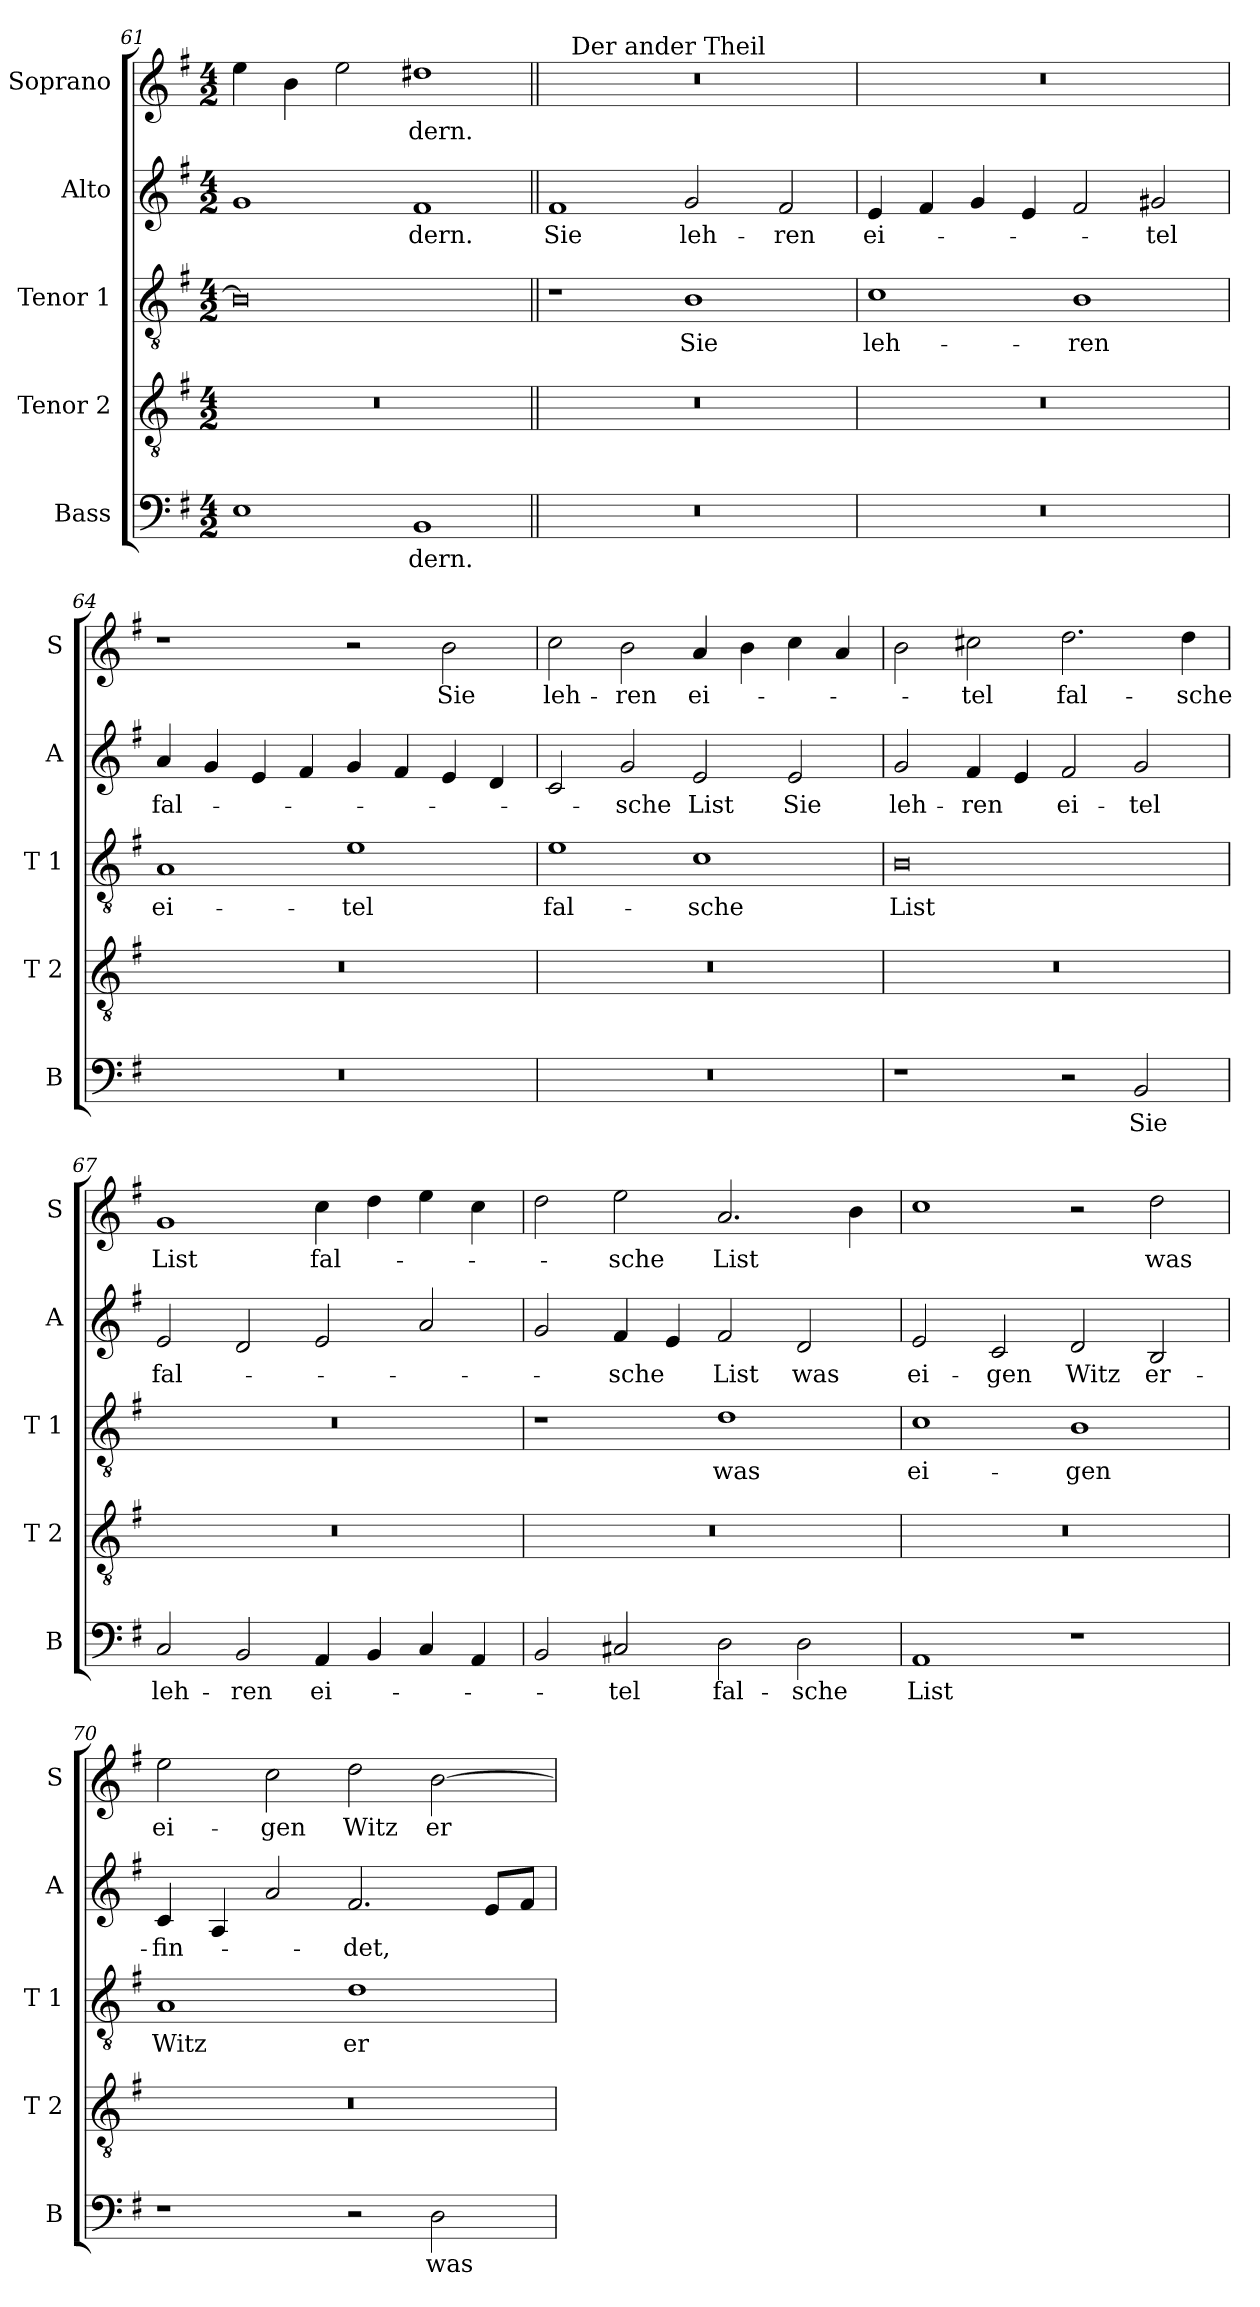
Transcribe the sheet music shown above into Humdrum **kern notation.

**kern	**text	**kern	**kern	**text	**kern	**text	**kern	**text
*part5	*part5	*part4	*part3	*part3	*part2	*part2	*part1	*part1
*staff5	*staff5	*staff4	*staff3	*staff3	*staff2	*staff2	*staff1	*staff1
*I"Bass	*	*I"Tenor 2	*I"Tenor 1	*	*I"Alto	*	*I"Soprano	*
*I'B	*	*I'T 2	*I'T 1	*	*I'A	*	*I'S	*
!!LO:LB:g=z
*clefF4	*	*clefGv2	*clefGv2	*	*clefG2	*	*clefG2	*
*k[f#]	*	*k[f#]	*k[f#]	*	*k[f#]	*	*k[f#]	*
*G:	*	*G:	*G:	*	*G:	*	*G:	*
*M4/2	*	*M4/2	*M4/2	*	*M4/2	*	*M4/2	*
=61	=61	=61	=61	=61	=61	=61	=61	=61
1E	.	0r	0B]	.	1g	.	4ee\	.
.	.	.	.	.	.	.	4b\	.
.	.	.	.	.	.	.	2ee\	.
!	!LO:LY:b	!	!	!	!	!LO:LY:b	!	!LO:LY:b
1BB	-dern.	.	.	.	1f#	-dern.	1dd#X	-dern.
=62||	=62||	=62||	=62||	=62||	=62||	=62||	=62||	=62||
!	!	!	!	!	!	!LO:LY:b	!	!
*	*	*	*	*	*	*	*^	*
0r	.	0r	1r	.	1f#	Sie	0r	16ryy	.
!	!	!	!	!	!	!	!	!LO:TX:a:t=Der ander Theil	!
.	.	.	.	.	.	.	.	1ryy	.
!	!	!	!	!LO:LY:b	!	!LO:LY:b	!	!	!
.	.	.	1B	Sie	2g/	leh-	.	.	.
.	.	.	.	.	.	.	.	2...ryy	.
!	!	!	!	!	!	!LO:LY:b	!	!	!
.	.	.	.	.	2f#/	-ren	.	.	.
=63	=63	=63	=63	=63	=63	=63	=63	=63	=63
!	!	!	!	!LO:LY:b	!	!LO:LY:b	!	!	!
*	*	*	*	*	*	*	*v	*v	*
0r	.	0r	1c	leh-	4e/	ei-	0r	.
.	.	.	.	.	4f#/	.	.	.
.	.	.	.	.	4g/	.	.	.
.	.	.	.	.	4e/	.	.	.
!	!	!	!	!LO:LY:b	!	!	!	!
.	.	.	1B	-ren	2f#/	.	.	.
!	!	!	!	!	!	!LO:LY:b	!	!
.	.	.	.	.	2g#X/	-tel	.	.
=64	=64	=64	=64	=64	=64	=64	=64	=64
!	!	!	!	!LO:LY:b	!	!LO:LY:b	!	!
0r	.	0r	1A	ei-	4a/	fal-	1r	.
.	.	.	.	.	4g/	.	.	.
.	.	.	.	.	4e/	.	.	.
.	.	.	.	.	4f#/	.	.	.
!	!	!	!	!LO:LY:b	!	!	!	!
.	.	.	1e	-tel	4g/	.	2r	.
.	.	.	.	.	4f#/	.	.	.
!	!	!	!	!	!	!	!	!LO:LY:b
.	.	.	.	.	4e/	.	2b\	Sie
.	.	.	.	.	4d/	.	.	.
!!LO:PB:g=z
=65	=65	=65	=65	=65	=65	=65	=65	=65
!	!	!	!	!LO:LY:b	!	!	!	!LO:LY:b
0r	.	0r	1e	fal-	2c/	.	2cc\	leh-
!	!	!	!	!	!	!LO:LY:b	!	!LO:LY:b
.	.	.	.	.	2g/	-sche	2b\	-ren
!	!	!	!	!LO:LY:b	!	!LO:LY:b	!	!LO:LY:b
.	.	.	1c	-sche	2e/	List	4a/	ei-
.	.	.	.	.	.	.	4b\	.
!	!	!	!	!	!	!LO:LY:b	!	!
.	.	.	.	.	2e/	Sie	4cc\	.
.	.	.	.	.	.	.	4a/	.
=66	=66	=66	=66	=66	=66	=66	=66	=66
!	!	!	!	!LO:LY:b	!	!LO:LY:b	!	!
1r	.	0r	0B	List	2g/	leh-	2b\	.
!	!	!	!	!	!	!LO:LY:b	!	!LO:LY:b
.	.	.	.	.	4f#/	-ren	2cc#X\	-tel
.	.	.	.	.	4e/	.	.	.
!	!	!	!	!	!	!LO:LY:b	!	!LO:LY:b
2r	.	.	.	.	2f#/	ei-	2.dd\	fal-
!	!LO:LY:b	!	!	!	!	!LO:LY:b	!	!
2BB/	Sie	.	.	.	2g/	-tel	.	.
!	!	!	!	!	!	!	!	!LO:LY:b
.	.	.	.	.	.	.	4dd\	-sche
=67	=67	=67	=67	=67	=67	=67	=67	=67
!	!LO:LY:b	!	!	!	!	!LO:LY:b	!	!LO:LY:b
2C/	leh-	0r	0r	.	2e/	fal-	1g	List
!	!LO:LY:b	!	!	!	!	!	!	!
2BB/	-ren	.	.	.	2d/	.	.	.
!	!LO:LY:b	!	!	!	!	!	!	!LO:LY:b
4AA/	ei-	.	.	.	2e/	.	4cc\	fal-
4BB/	.	.	.	.	.	.	4dd\	.
4C/	.	.	.	.	2a/	.	4ee\	.
4AA/	.	.	.	.	.	.	4cc\	.
=68	=68	=68	=68	=68	=68	=68	=68	=68
2BB/	.	0r	1r	.	2g/	.	2dd\	.
!	!LO:LY:b	!	!	!	!	!LO:LY:b	!	!LO:LY:b
2C#X/	-tel	.	.	.	4f#/	-sche	2ee\	-sche
.	.	.	.	.	4e/	.	.	.
!	!LO:LY:b	!	!	!LO:LY:b	!	!LO:LY:b	!	!LO:LY:b
2D\	fal-	.	1d	was	2f#/	List	2.a/	List
!	!LO:LY:b	!	!	!	!	!LO:LY:b	!	!
2D\	-sche	.	.	.	2d/	was	.	.
.	.	.	.	.	.	.	4b\	.
!!LO:LB:g=z
=69	=69	=69	=69	=69	=69	=69	=69	=69
!	!LO:LY:b	!	!	!LO:LY:b	!	!LO:LY:b	!	!
1AA	List	0r	1c	ei-	2e/	ei-	1cc	.
!	!	!	!	!	!	!LO:LY:b	!	!
.	.	.	.	.	2c/	-gen	.	.
!	!	!	!	!LO:LY:b	!	!LO:LY:b	!	!
1r	.	.	1B	-gen	2d/	Witz	2r	.
!	!	!	!	!	!	!LO:LY:b	!	!LO:LY:b
.	.	.	.	.	2B/	er-	2dd\	was
=70	=70	=70	=70	=70	=70	=70	=70	=70
!	!	!	!	!LO:LY:b	!	!LO:LY:b	!	!LO:LY:b
1r	.	0r	1A	Witz	4c/	-fin-	2ee\	ei-
.	.	.	.	.	4A/	.	.	.
!	!	!	!	!	!	!	!	!LO:LY:b
.	.	.	.	.	2a/	.	2cc\	-gen
!	!	!	!	!LO:LY:b	!	!LO:LY:b	!	!LO:LY:b
2r	.	.	1d	er-	2.f#/	-det,	2dd\	Witz
!	!LO:LY:b	!	!	!	!	!	!	!LO:LY:b
2D\	was	.	.	.	.	.	[2b\	er-
.	.	.	.	.	8e/L	.	.	.
.	.	.	.	.	8f#/J	.	.	.
=	=	=	=	=	=	=	=	=
*-	*-	*-	*-	*-	*-	*-	*-	*-
